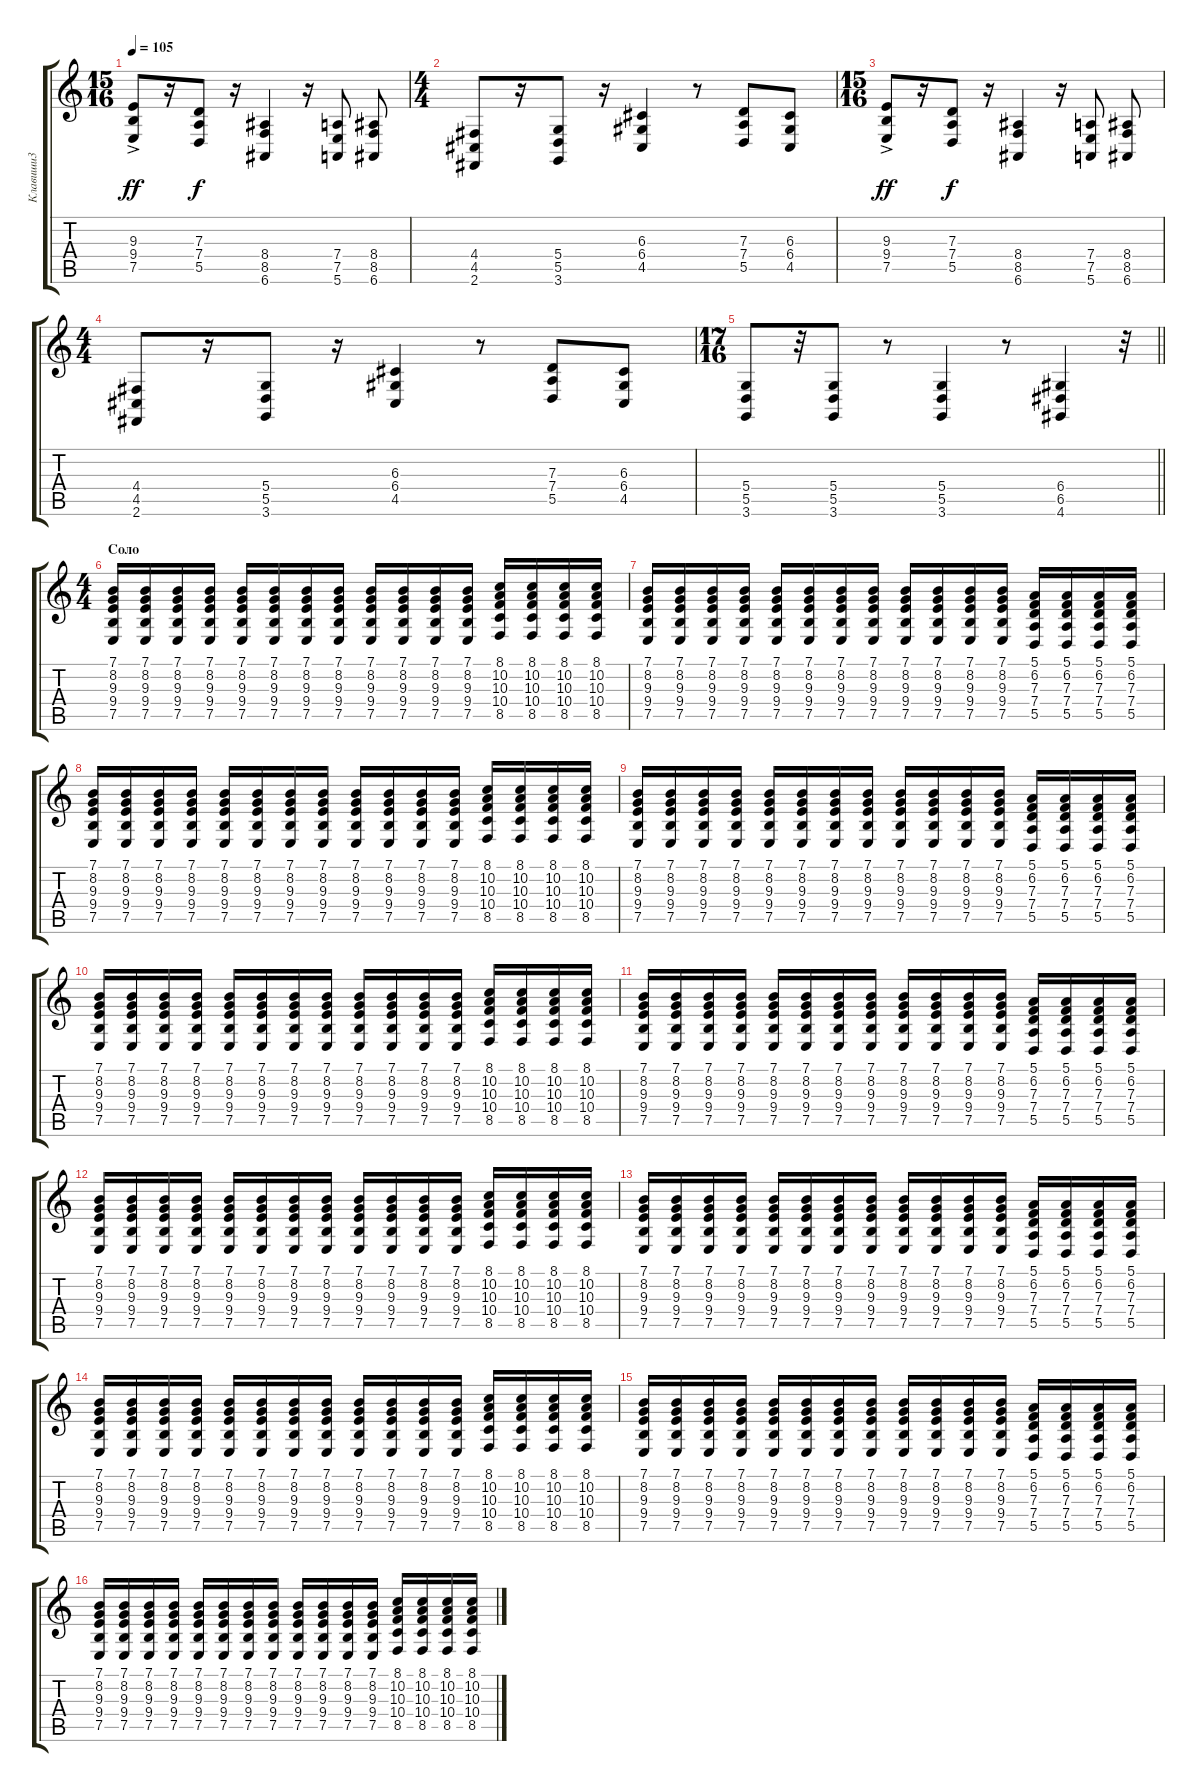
\track ("Клавиши3" "Клавиши3") {instrument stringensemble1}
\staff {score tabs}
\tuning (E4 B3 G3 D3 A2 E2) {hide}
\ts (15 16)
\tempo 105
\clef g2
\ks c
(9.3 9.4 7.5{ac}).8{dy ff} r.16 (7.3 7.4 5.5).8{dy f} r.16 (8.4 8.5 6.6).4 r.16 (7.4 7.5 5.6).8 (8.4 8.5 6.6).8 |
\ts (4 4)
(4.4 4.5 2.6).8 r.16 (5.4 5.5 3.6).8 r.16 (6.3 6.4 4.5).4 r.8 (7.3 7.4 5.5).8 (6.3 6.4 4.5).8 |
\ts (15 16)
(9.3 9.4 7.5{ac}).8{dy ff} r.16 (7.3 7.4 5.5).8{dy f} r.16 (8.4 8.5 6.6).4 r.16 (7.4 7.5 5.6).8 (8.4 8.5 6.6).8 |
\ts (4 4)
(4.4 4.5 2.6).8 r.16 (5.4 5.5 3.6).8 r.16 (6.3 6.4 4.5).4 r.8 (7.3 7.4 5.5).8 (6.3 6.4 4.5).8 |
\ts (17 16)
\barLineRight lightlight
(5.4 5.5 3.6).8 r.32 (5.4 5.5 3.6).8 r.8 (5.4 5.5 3.6).4 r.8 (6.4 6.5 4.6).4 r.32 |
\ts (4 4)
\section ("" "Соло")
(7.1 8.2 9.3 9.4 7.5).16 (7.1 8.2 9.3 9.4 7.5).16 (7.1 8.2 9.3 9.4 7.5).16 (7.1 8.2 9.3 9.4 7.5).16 (7.1 8.2 9.3 9.4 7.5).16 (7.1 8.2 9.3 9.4 7.5).16 (7.1 8.2 9.3 9.4 7.5).16 (7.1 8.2 9.3 9.4 7.5).16 (7.1 8.2 9.3 9.4 7.5).16 (7.1 8.2 9.3 9.4 7.5).16 (7.1 8.2 9.3 9.4 7.5).16 (7.1 8.2 9.3 9.4 7.5).16 (8.1 10.2 10.3 10.4 8.5).16 (8.1 10.2 10.3 10.4 8.5).16 (8.1 10.2 10.3 10.4 8.5).16 (8.1 10.2 10.3 10.4 8.5).16 |
(7.1 8.2 9.3 9.4 7.5).16 (7.1 8.2 9.3 9.4 7.5).16 (7.1 8.2 9.3 9.4 7.5).16 (7.1 8.2 9.3 9.4 7.5).16 (7.1 8.2 9.3 9.4 7.5).16 (7.1 8.2 9.3 9.4 7.5).16 (7.1 8.2 9.3 9.4 7.5).16 (7.1 8.2 9.3 9.4 7.5).16 (7.1 8.2 9.3 9.4 7.5).16 (7.1 8.2 9.3 9.4 7.5).16 (7.1 8.2 9.3 9.4 7.5).16 (7.1 8.2 9.3 9.4 7.5).16 (5.1 6.2 7.3 7.4 5.5).16 (5.1 6.2 7.3 7.4 5.5).16 (5.1 6.2 7.3 7.4 5.5).16 (5.1 6.2 7.3 7.4 5.5).16 |
(7.1 8.2 9.3 9.4 7.5).16 (7.1 8.2 9.3 9.4 7.5).16 (7.1 8.2 9.3 9.4 7.5).16 (7.1 8.2 9.3 9.4 7.5).16 (7.1 8.2 9.3 9.4 7.5).16 (7.1 8.2 9.3 9.4 7.5).16 (7.1 8.2 9.3 9.4 7.5).16 (7.1 8.2 9.3 9.4 7.5).16 (7.1 8.2 9.3 9.4 7.5).16 (7.1 8.2 9.3 9.4 7.5).16 (7.1 8.2 9.3 9.4 7.5).16 (7.1 8.2 9.3 9.4 7.5).16 (8.1 10.2 10.3 10.4 8.5).16 (8.1 10.2 10.3 10.4 8.5).16 (8.1 10.2 10.3 10.4 8.5).16 (8.1 10.2 10.3 10.4 8.5).16 |
(7.1 8.2 9.3 9.4 7.5).16 (7.1 8.2 9.3 9.4 7.5).16 (7.1 8.2 9.3 9.4 7.5).16 (7.1 8.2 9.3 9.4 7.5).16 (7.1 8.2 9.3 9.4 7.5).16 (7.1 8.2 9.3 9.4 7.5).16 (7.1 8.2 9.3 9.4 7.5).16 (7.1 8.2 9.3 9.4 7.5).16 (7.1 8.2 9.3 9.4 7.5).16 (7.1 8.2 9.3 9.4 7.5).16 (7.1 8.2 9.3 9.4 7.5).16 (7.1 8.2 9.3 9.4 7.5).16 (5.1 6.2 7.3 7.4 5.5).16 (5.1 6.2 7.3 7.4 5.5).16 (5.1 6.2 7.3 7.4 5.5).16 (5.1 6.2 7.3 7.4 5.5).16 |
(7.1 8.2 9.3 9.4 7.5).16 (7.1 8.2 9.3 9.4 7.5).16 (7.1 8.2 9.3 9.4 7.5).16 (7.1 8.2 9.3 9.4 7.5).16 (7.1 8.2 9.3 9.4 7.5).16 (7.1 8.2 9.3 9.4 7.5).16 (7.1 8.2 9.3 9.4 7.5).16 (7.1 8.2 9.3 9.4 7.5).16 (7.1 8.2 9.3 9.4 7.5).16 (7.1 8.2 9.3 9.4 7.5).16 (7.1 8.2 9.3 9.4 7.5).16 (7.1 8.2 9.3 9.4 7.5).16 (8.1 10.2 10.3 10.4 8.5).16 (8.1 10.2 10.3 10.4 8.5).16 (8.1 10.2 10.3 10.4 8.5).16 (8.1 10.2 10.3 10.4 8.5).16 |
(7.1 8.2 9.3 9.4 7.5).16 (7.1 8.2 9.3 9.4 7.5).16 (7.1 8.2 9.3 9.4 7.5).16 (7.1 8.2 9.3 9.4 7.5).16 (7.1 8.2 9.3 9.4 7.5).16 (7.1 8.2 9.3 9.4 7.5).16 (7.1 8.2 9.3 9.4 7.5).16 (7.1 8.2 9.3 9.4 7.5).16 (7.1 8.2 9.3 9.4 7.5).16 (7.1 8.2 9.3 9.4 7.5).16 (7.1 8.2 9.3 9.4 7.5).16 (7.1 8.2 9.3 9.4 7.5).16 (5.1 6.2 7.3 7.4 5.5).16 (5.1 6.2 7.3 7.4 5.5).16 (5.1 6.2 7.3 7.4 5.5).16 (5.1 6.2 7.3 7.4 5.5).16 |
(7.1 8.2 9.3 9.4 7.5).16 (7.1 8.2 9.3 9.4 7.5).16 (7.1 8.2 9.3 9.4 7.5).16 (7.1 8.2 9.3 9.4 7.5).16 (7.1 8.2 9.3 9.4 7.5).16 (7.1 8.2 9.3 9.4 7.5).16 (7.1 8.2 9.3 9.4 7.5).16 (7.1 8.2 9.3 9.4 7.5).16 (7.1 8.2 9.3 9.4 7.5).16 (7.1 8.2 9.3 9.4 7.5).16 (7.1 8.2 9.3 9.4 7.5).16 (7.1 8.2 9.3 9.4 7.5).16 (8.1 10.2 10.3 10.4 8.5).16 (8.1 10.2 10.3 10.4 8.5).16 (8.1 10.2 10.3 10.4 8.5).16 (8.1 10.2 10.3 10.4 8.5).16 |
(7.1 8.2 9.3 9.4 7.5).16 (7.1 8.2 9.3 9.4 7.5).16 (7.1 8.2 9.3 9.4 7.5).16 (7.1 8.2 9.3 9.4 7.5).16 (7.1 8.2 9.3 9.4 7.5).16 (7.1 8.2 9.3 9.4 7.5).16 (7.1 8.2 9.3 9.4 7.5).16 (7.1 8.2 9.3 9.4 7.5).16 (7.1 8.2 9.3 9.4 7.5).16 (7.1 8.2 9.3 9.4 7.5).16 (7.1 8.2 9.3 9.4 7.5).16 (7.1 8.2 9.3 9.4 7.5).16 (5.1 6.2 7.3 7.4 5.5).16 (5.1 6.2 7.3 7.4 5.5).16 (5.1 6.2 7.3 7.4 5.5).16 (5.1 6.2 7.3 7.4 5.5).16 |
(7.1 8.2 9.3 9.4 7.5).16 (7.1 8.2 9.3 9.4 7.5).16 (7.1 8.2 9.3 9.4 7.5).16 (7.1 8.2 9.3 9.4 7.5).16 (7.1 8.2 9.3 9.4 7.5).16 (7.1 8.2 9.3 9.4 7.5).16 (7.1 8.2 9.3 9.4 7.5).16 (7.1 8.2 9.3 9.4 7.5).16 (7.1 8.2 9.3 9.4 7.5).16 (7.1 8.2 9.3 9.4 7.5).16 (7.1 8.2 9.3 9.4 7.5).16 (7.1 8.2 9.3 9.4 7.5).16 (8.1 10.2 10.3 10.4 8.5).16 (8.1 10.2 10.3 10.4 8.5).16 (8.1 10.2 10.3 10.4 8.5).16 (8.1 10.2 10.3 10.4 8.5).16 |
(7.1 8.2 9.3 9.4 7.5).16 (7.1 8.2 9.3 9.4 7.5).16 (7.1 8.2 9.3 9.4 7.5).16 (7.1 8.2 9.3 9.4 7.5).16 (7.1 8.2 9.3 9.4 7.5).16 (7.1 8.2 9.3 9.4 7.5).16 (7.1 8.2 9.3 9.4 7.5).16 (7.1 8.2 9.3 9.4 7.5).16 (7.1 8.2 9.3 9.4 7.5).16 (7.1 8.2 9.3 9.4 7.5).16 (7.1 8.2 9.3 9.4 7.5).16 (7.1 8.2 9.3 9.4 7.5).16 (5.1 6.2 7.3 7.4 5.5).16 (5.1 6.2 7.3 7.4 5.5).16 (5.1 6.2 7.3 7.4 5.5).16 (5.1 6.2 7.3 7.4 5.5).16 |
(7.1 8.2 9.3 9.4 7.5).16 (7.1 8.2 9.3 9.4 7.5).16 (7.1 8.2 9.3 9.4 7.5).16 (7.1 8.2 9.3 9.4 7.5).16 (7.1 8.2 9.3 9.4 7.5).16 (7.1 8.2 9.3 9.4 7.5).16 (7.1 8.2 9.3 9.4 7.5).16 (7.1 8.2 9.3 9.4 7.5).16 (7.1 8.2 9.3 9.4 7.5).16 (7.1 8.2 9.3 9.4 7.5).16 (7.1 8.2 9.3 9.4 7.5).16 (7.1 8.2 9.3 9.4 7.5).16 (8.1 10.2 10.3 10.4 8.5).16 (8.1 10.2 10.3 10.4 8.5).16 (8.1 10.2 10.3 10.4 8.5).16 (8.1 10.2 10.3 10.4 8.5).16
